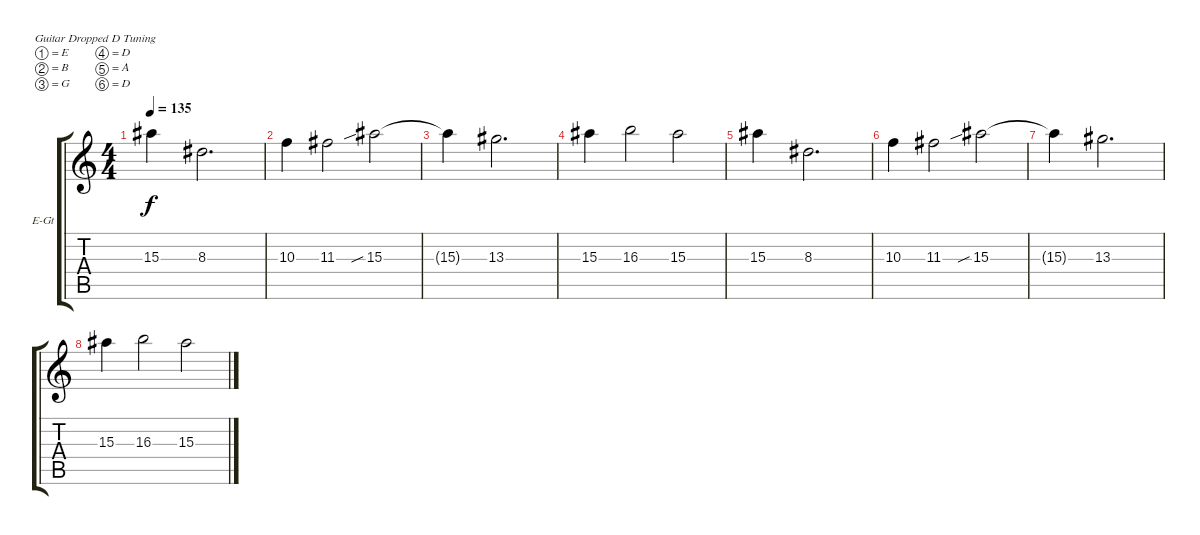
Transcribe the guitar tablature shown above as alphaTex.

\bracketExtendMode groupsimilarinstruments
\firstSystemTrackNameOrientation horizontal
\otherSystemsTrackNameOrientation horizontal
\track ("Electric Guitar" "E-Gt") {instrument distortionguitar}
\staff {score tabs}
\tuning (E4 B3 G3 D3 A2 D2)
\ts (4 4)
\tempo 135
\clef g2
\scale
0.333333
\ks c
15.3.4{dy f} 8.3.2{d} |
\scale
0.333333 10.3.4 11.3.2 15.3{sib}.2 |
\scale
0.333333 15.3{t}.4 13.3.2{d} |
\scale
0.333333 15.3.4 16.3.2 15.3.2 |
\scale
0.333333 15.3.4 8.3.2{d} |
\scale
0.333333 10.3.4 11.3.2 15.3{sib}.2 |
\scale
0.333333 15.3{t}.4 13.3.2{d} |
\scale
0.333333 15.3.4 16.3.2 15.3.2 |
\scale
0.333333 |
\scale
0.333333 |
\scale
0.333333 |
\scale
0.333333 |
\scale
0.333333 |
\scale
0.333333 |
\scale
0.333333 |
\scale
0.333333
